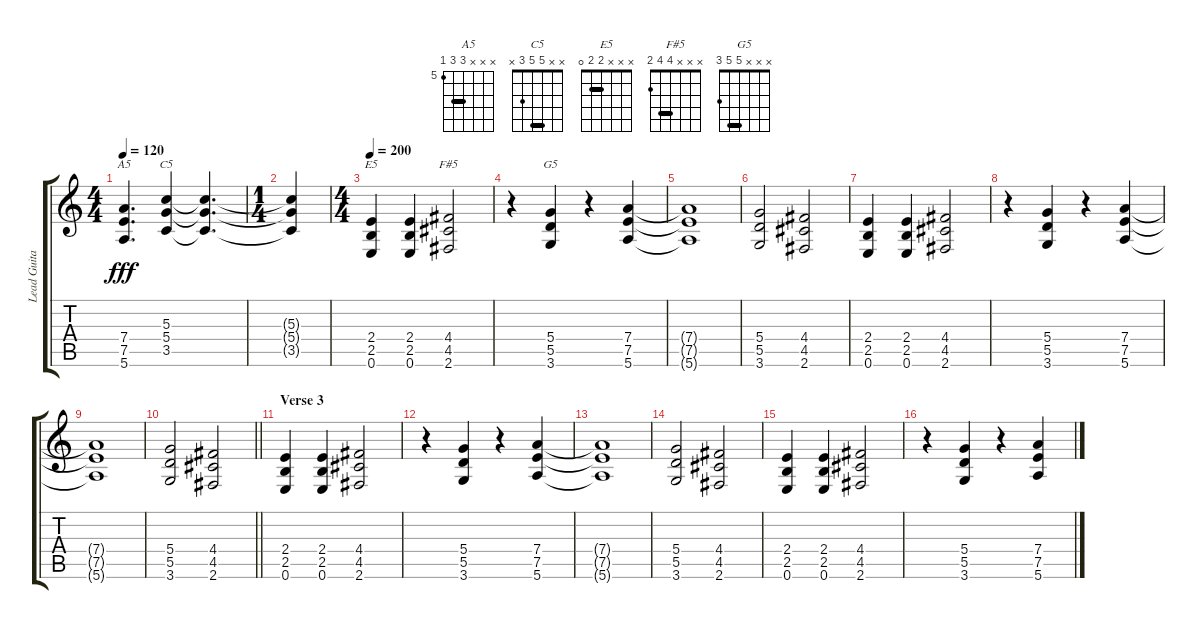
\track ("Lead Guitar" "Lead Guita") {instrument distortionguitar}
\staff {score tabs}
\tuning (E4 B3 G3 D3 A2 E2) {hide}
\chord ("A5" x x x 7 7 5) {firstfret 5 barre 7}
\chord ("C5" x x 5 5 3 x) {barre 5}
\chord ("E5" x x x 2 2 0) {barre 2}
\chord ("F#5" x x x 4 4 2) {barre 4}
\chord ("G5" x x x 5 5 3) {barre 5}
\ts (4 4)
\tempo 120
\clef g2
\ks c
(7.4 7.5 5.6).4{d ch "A5" dy fff} (5.3 5.4 3.5).4{ch "C5"} (5.3{t} 5.4{t} 3.5{t}).4{d} |
\ts (1 4)
(5.3{t} 5.4{t} 3.5{t}).4 |
\ts (4 4)
\tempo 200
(2.4 2.5 0.6).4{ch "E5"} (2.4 2.5 0.6).4 (4.4 4.5 2.6).2{ch "F#5"} |
r.4 (5.4 5.5 3.6).4{ch "G5"} r.4 (7.4 7.5 5.6).4 |
(7.4{t} 7.5{t} 5.6{t}).1 |
(5.4 5.5 3.6).2 (4.4 4.5 2.6).2 |
(2.4 2.5 0.6).4 (2.4 2.5 0.6).4 (4.4 4.5 2.6).2 |
r.4 (5.4 5.5 3.6).4 r.4 (7.4 7.5 5.6).4 |
(7.4{t} 7.5{t} 5.6{t}).1 |
\barLineRight lightlight
(5.4 5.5 3.6).2 (4.4 4.5 2.6).2 |
\section ("" "Verse 3")
(2.4 2.5 0.6).4 (2.4 2.5 0.6).4 (4.4 4.5 2.6).2 |
r.4 (5.4 5.5 3.6).4 r.4 (7.4 7.5 5.6).4 |
(7.4{t} 7.5{t} 5.6{t}).1 |
(5.4 5.5 3.6).2 (4.4 4.5 2.6).2 |
(2.4 2.5 0.6).4 (2.4 2.5 0.6).4 (4.4 4.5 2.6).2 |
r.4 (5.4 5.5 3.6).4 r.4 (7.4 7.5 5.6).4
